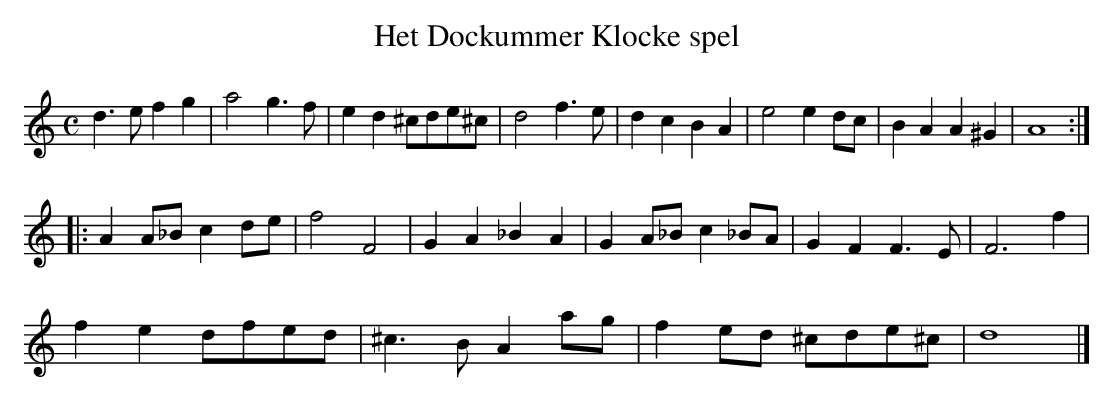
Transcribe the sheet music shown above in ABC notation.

X:1
T:Het Dockummer Klocke spel
M:C
K:Ddor
d3ef2g2|a4g3f|e2d2^cde^c|d4f3e|d2c2B2A2|e4e2dc|B2A2A2^G2|A8:|
|:A2A_Bc2de|f4F4|G2A2_B2A2|G2A_Bc2_BA|G2F2F3E|F6f2|
f2e2dfed|^c3BA2ag|f2ed ^cde^c|d8|]
